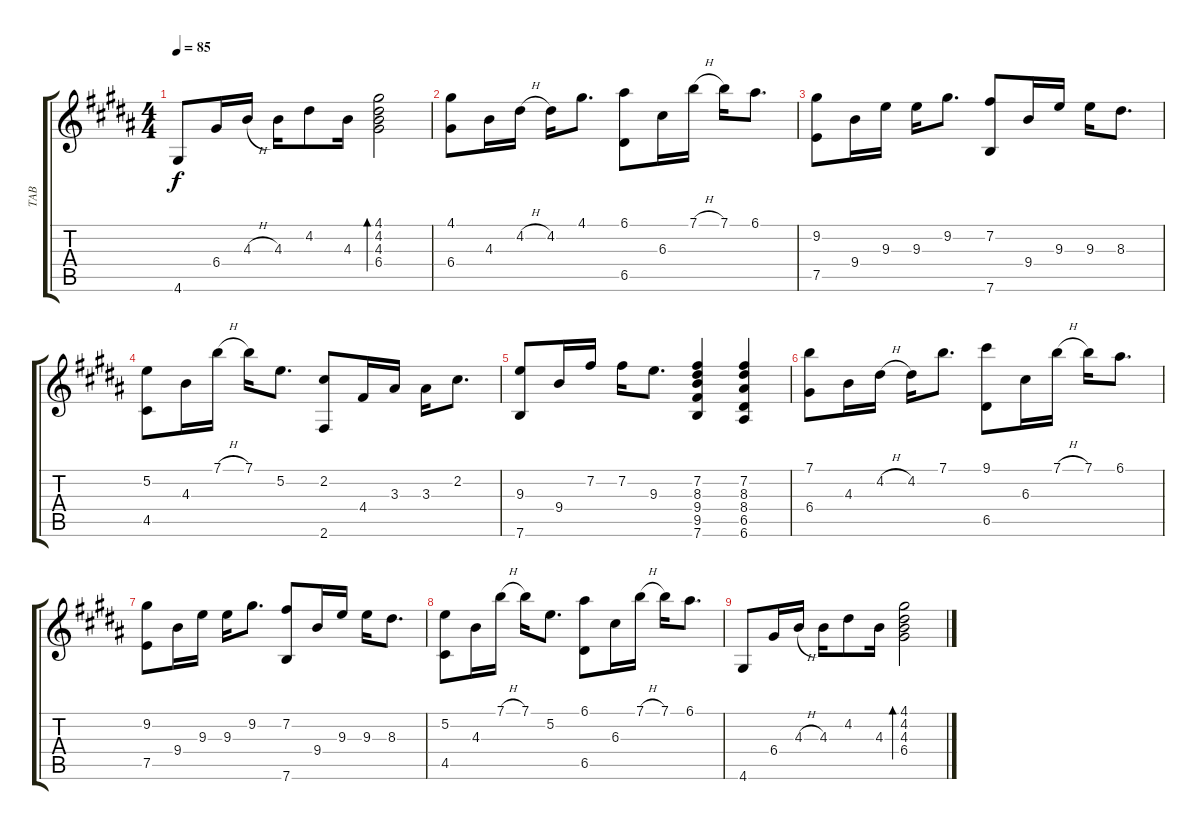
\track ("TAB" "TAB") {instrument acousticguitarsteel}
\staff {score tabs}
\tuning (E4 B3 G3 D3 A2 E2) {hide}
\ts (4 4)
\tempo 85
\clef g2
\ks g#minor
4.6.8{dy f} 6.4.16 4.3{h}.16 4.3.16 4.2.8 4.3.16 (4.1 4.2 4.3 6.4).2{bd 240} |
(4.1 6.4).8 4.3.16 4.2{h}.16 4.2.16 4.1.8{d} (6.1 6.5).8 6.3.16 7.1{h}.16 7.1.16 6.1.8{d} |
(9.2 7.5).8 9.4.16 9.3.16 9.3.16 9.2.8{d} (7.2 7.6).8 9.4.16 9.3.16 9.3.16 8.3.8{d} |
(5.2 4.5).8 4.3.16 7.1{h}.16 7.1.16 5.2.8{d} (2.2 2.6).8 4.4.16 3.3.16 3.3.16 2.2.8{d} |
(9.3 7.6).8 9.4.16 7.2.16 7.2.16 9.3.8{d} (7.2 8.3 9.4 9.5 7.6).4 (7.2 8.3 8.4 6.5 6.6).4 |
(7.1 6.4).8 4.3.16 4.2{h}.16 4.2.16 7.1.8{d} (9.1 6.5).8 6.3.16 7.1{h}.16 7.1.16 6.1.8{d} |
(9.2 7.5).8 9.4.16 9.3.16 9.3.16 9.2.8{d} (7.2 7.6).8 9.4.16 9.3.16 9.3.16 8.3.8{d} |
(5.2 4.5).8 4.3.16 7.1{h}.16 7.1.16 5.2.8{d} (6.1 6.5).8 6.3.16 7.1{h}.16 7.1.16 6.1.8{d} |
4.6.8 6.4.16 4.3{h}.16 4.3.16 4.2.8 4.3.16 (4.1 4.2 4.3 6.4).2{bd 240}
